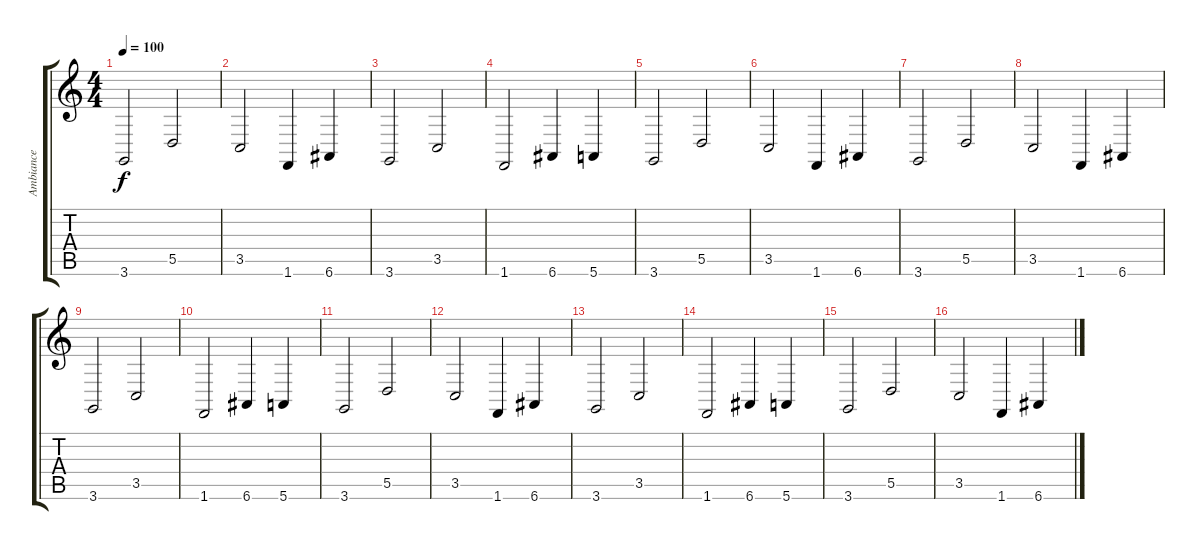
\track ("Ambiance" "Ambiance") {instrument pad2warm}
\staff {score tabs}
\tuning (E4 B3 G3 D3 A2 E2) {hide}
\ts (4 4)
\tempo 100
\clef g2
\ks c
3.6.2{dy f} 5.5.2 |
3.5.2 1.6.4 6.6.4 |
3.6.2 3.5.2 |
1.6.2 6.6.4 5.6.4 |
3.6.2 5.5.2 |
3.5.2 1.6.4 6.6.4 |
3.6.2 5.5.2 |
3.5.2 1.6.4 6.6.4 |
3.6.2 3.5.2 |
1.6.2 6.6.4 5.6.4 |
3.6.2 5.5.2 |
3.5.2 1.6.4 6.6.4 |
3.6.2 3.5.2 |
1.6.2 6.6.4 5.6.4 |
3.6.2 5.5.2 |
3.5.2 1.6.4 6.6.4
